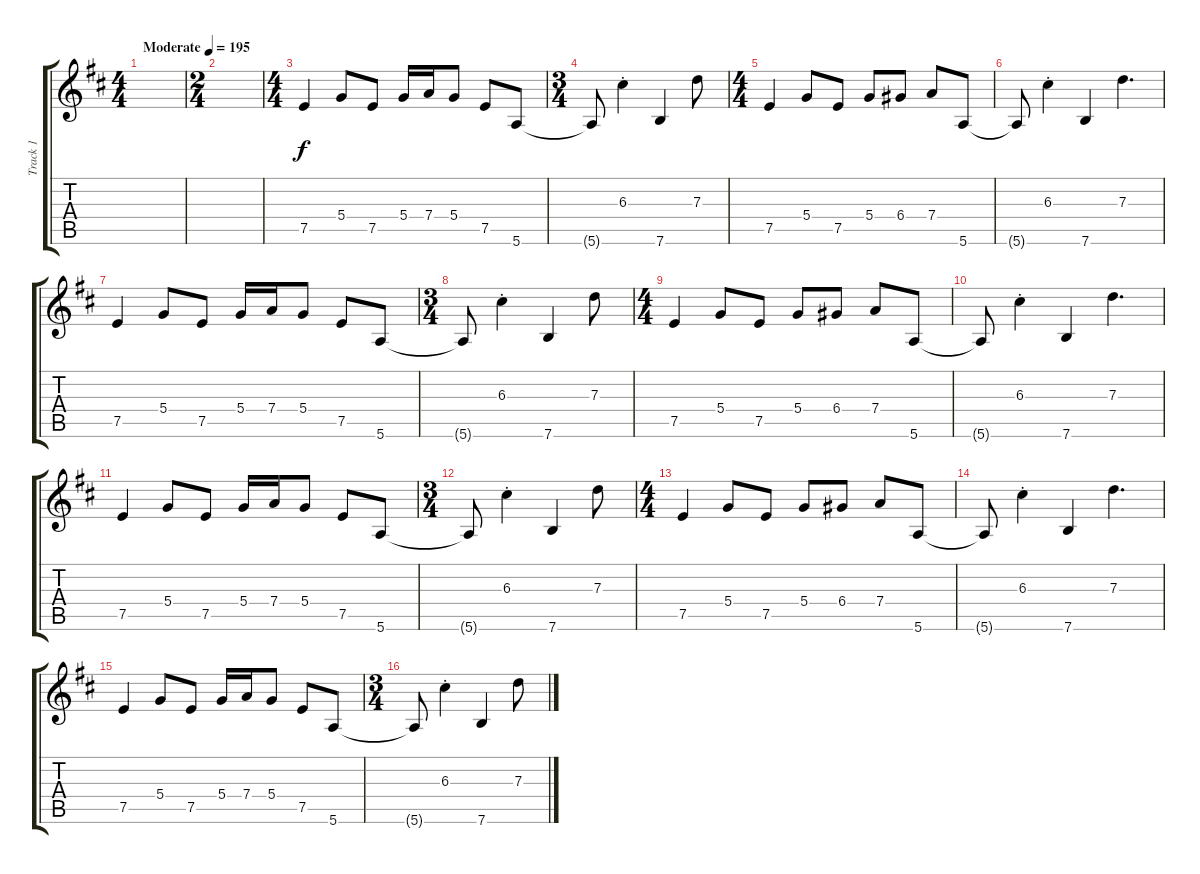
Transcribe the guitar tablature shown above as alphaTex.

\track ("Track 1" "Track 1") {instrument overdrivenguitar}
\staff {score tabs}
\tuning (E4 B3 G3 D3 A2 E2) {hide}
\ts (4 4)
\tempo (195 "Moderate")
\clef g2
\ks d
|
\ts (2 4)
|
\ts (4 4)
7.5.4 5.4.8 7.5.8 5.4.16 7.4.16 5.4.8 7.5.8 5.6.8 |
\ts (3 4)
5.6{t}.8 6.3{st}.4 7.6.4 7.3.8 |
\ts (4 4)
7.5.4 5.4.8 7.5.8 5.4.8 6.4.8 7.4.8 5.6.8 |
5.6{t}.8 6.3{st}.4 7.6.4 7.3.4{d} |
7.5.4 5.4.8 7.5.8 5.4.16 7.4.16 5.4.8 7.5.8 5.6.8 |
\ts (3 4)
5.6{t}.8 6.3{st}.4 7.6.4 7.3.8 |
\ts (4 4)
7.5.4 5.4.8 7.5.8 5.4.8 6.4.8 7.4.8 5.6.8 |
5.6{t}.8 6.3{st}.4 7.6.4 7.3.4{d} |
7.5.4 5.4.8 7.5.8 5.4.16 7.4.16 5.4.8 7.5.8 5.6.8 |
\ts (3 4)
5.6{t}.8 6.3{st}.4 7.6.4 7.3.8 |
\ts (4 4)
7.5.4 5.4.8 7.5.8 5.4.8 6.4.8 7.4.8 5.6.8 |
5.6{t}.8 6.3{st}.4 7.6.4 7.3.4{d} |
7.5.4 5.4.8 7.5.8 5.4.16 7.4.16 5.4.8 7.5.8 5.6.8 |
\ts (3 4)
5.6{t}.8 6.3{st}.4 7.6.4 7.3.8
